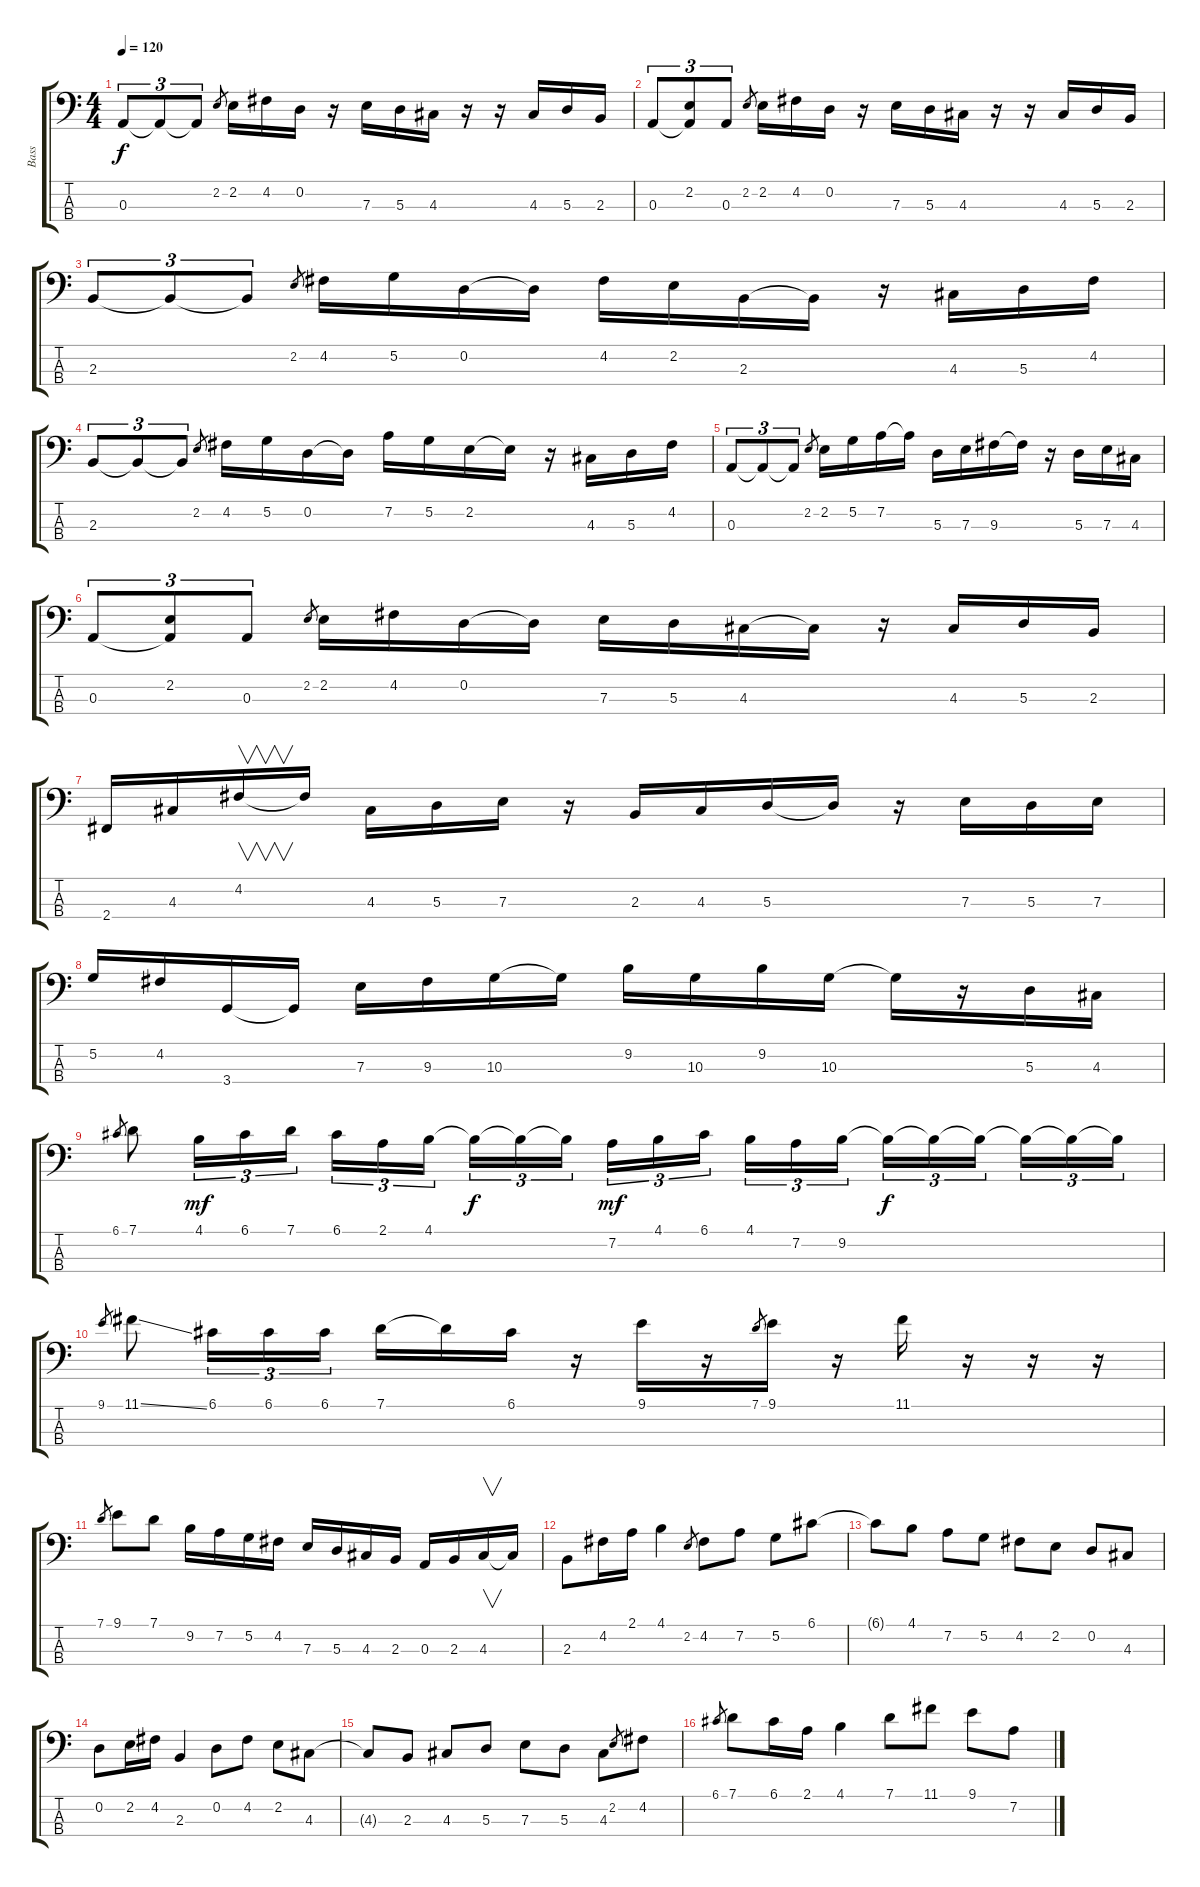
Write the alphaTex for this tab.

\track ("Bass" "Bass") {instrument electricbassfinger}
\staff {score tabs}
\tuning (G2 D2 A1 E1) {hide}
\ts (4 4)
\tempo 120
\clef f4
\ks c
0.3.8{tu (3 2) dy f} 0.3{t}.8{tu (3 2)} 0.3{t}.8{tu (3 2)} 2.2.8{gr} 2.2.16 4.2.16 0.2.16 r.16 7.3.16 5.3.16 4.3.16 r.16 r.16 4.3.16 5.3.16 2.3.16 |
0.3.8{tu (3 2)} (2.2 0.3{t}).8{tu (3 2)} 0.3.8{tu (3 2)} 2.2.8{gr} 2.2.16 4.2.16 0.2.16 r.16 7.3.16 5.3.16 4.3.16 r.16 r.16 4.3.16 5.3.16 2.3.16 |
2.3.8{tu (3 2)} 2.3{t}.8{tu (3 2)} 2.3{t}.8{tu (3 2)} 2.2.8{gr} 4.2.16 5.2.16 0.2.16 0.2{t}.16 4.2.16 2.2.16 2.3.16 2.3{t}.16 r.16 4.3.16 5.3.16 4.2.16 |
2.3.8{tu (3 2)} 2.3{t}.8{tu (3 2)} 2.3{t}.8{tu (3 2)} 2.2.8{gr} 4.2.16 5.2.16 0.2.16 0.2{t}.16 7.2.16 5.2.16 2.2.16 2.2{t}.16 r.16 4.3.16 5.3.16 4.2.16 |
0.3.8{tu (3 2)} 0.3{t}.8{tu (3 2)} 0.3{t}.8{tu (3 2)} 2.2.8{gr} 2.2.16 5.2.16 7.2.16 7.2{t}.16 5.3.16 7.3.16 9.3.16 9.3{t}.16 r.16 5.3.16 7.3.16 4.3.16 |
0.3.8{tu (3 2)} (2.2 0.3{t}).8{tu (3 2)} 0.3.8{tu (3 2)} 2.2.8{gr} 2.2.16 4.2.16 0.2.16 0.2{t}.16 7.3.16 5.3.16 4.3.16 4.3{t}.16 r.16 4.3.16 5.3.16 2.3.16 |
2.4.16 4.3.16 4.2.16{v} 4.2{t}.16 4.3.16 5.3.16 7.3.16 r.16 2.3.16 4.3.16 5.3.16 5.3{t}.16 r.16 7.3.16 5.3.16 7.3.16 |
5.2.16 4.2.16 3.4.16 3.4{t}.16 7.3.16 9.3.16 10.3.16 10.3{t}.16 9.2.16 10.3.16 9.2.16 10.3.16 10.3{t}.16 r.16 5.3.16 4.3.16 |
6.1.8{gr} 7.1.8 4.1.16{tu (3 2) dy mf} 6.1.16{tu (3 2)} 7.1.16{tu (3 2)} 6.1.16{tu (3 2)} 2.1.16{tu (3 2)} 4.1.16{tu (3 2)} 4.1{t}.16{tu (3 2) dy f} 4.1{t}.16{tu (3 2)} 4.1{t}.16{tu (3 2)} 7.2.16{tu (3 2) dy mf} 4.1.16{tu (3 2)} 6.1.16{tu (3 2)} 4.1.16{tu (3 2)} 7.2.16{tu (3 2)} 9.2.16{tu (3 2)} 9.2{t}.16{tu (3 2) dy f} 9.2{t}.16{tu (3 2)} 9.2{t}.16{tu (3 2)} 9.2{t}.16{tu (3 2)} 9.2{t}.16{tu (3 2)} 9.2{t}.16{tu (3 2)} |
9.1.8{gr} 11.1{ss}.8 6.1.16{tu (3 2)} 6.1.16{tu (3 2)} 6.1.16{tu (3 2)} 7.1.16 7.1{t}.16 6.1.16 r.16 9.1.16 r.16 7.1.8{gr} 9.1.16 r.16 11.1.16 r.16 r.16 r.16 |
7.1.8{gr} 9.1.8 7.1.8 9.2.16 7.2.16 5.2.16 4.2.16 7.3.16 5.3.16 4.3.16 2.3.16 0.3.16 2.3.16 4.3.16{v} 4.3{t}.16 |
2.3.8 4.2.16 2.1.16 4.1.4 2.2.8{gr} 4.2.8 7.2.8 5.2.8 6.1.8 |
6.1{t}.8 4.1.8 7.2.8 5.2.8 4.2.8 2.2.8 0.2.8 4.3.8 |
0.2.8 2.2.16 4.2.16 2.3.4 0.2.8 4.2.8 2.2.8 4.3.8 |
4.3{t}.8 2.3.8 4.3.8 5.3.8 7.3.8 5.3.8 4.3.8 2.2.8{gr} 4.2.8 |
6.1.8{gr} 7.1.8 6.1.16 2.1.16 4.1.4 7.1.8 11.1.8 9.1.8 7.2.8
